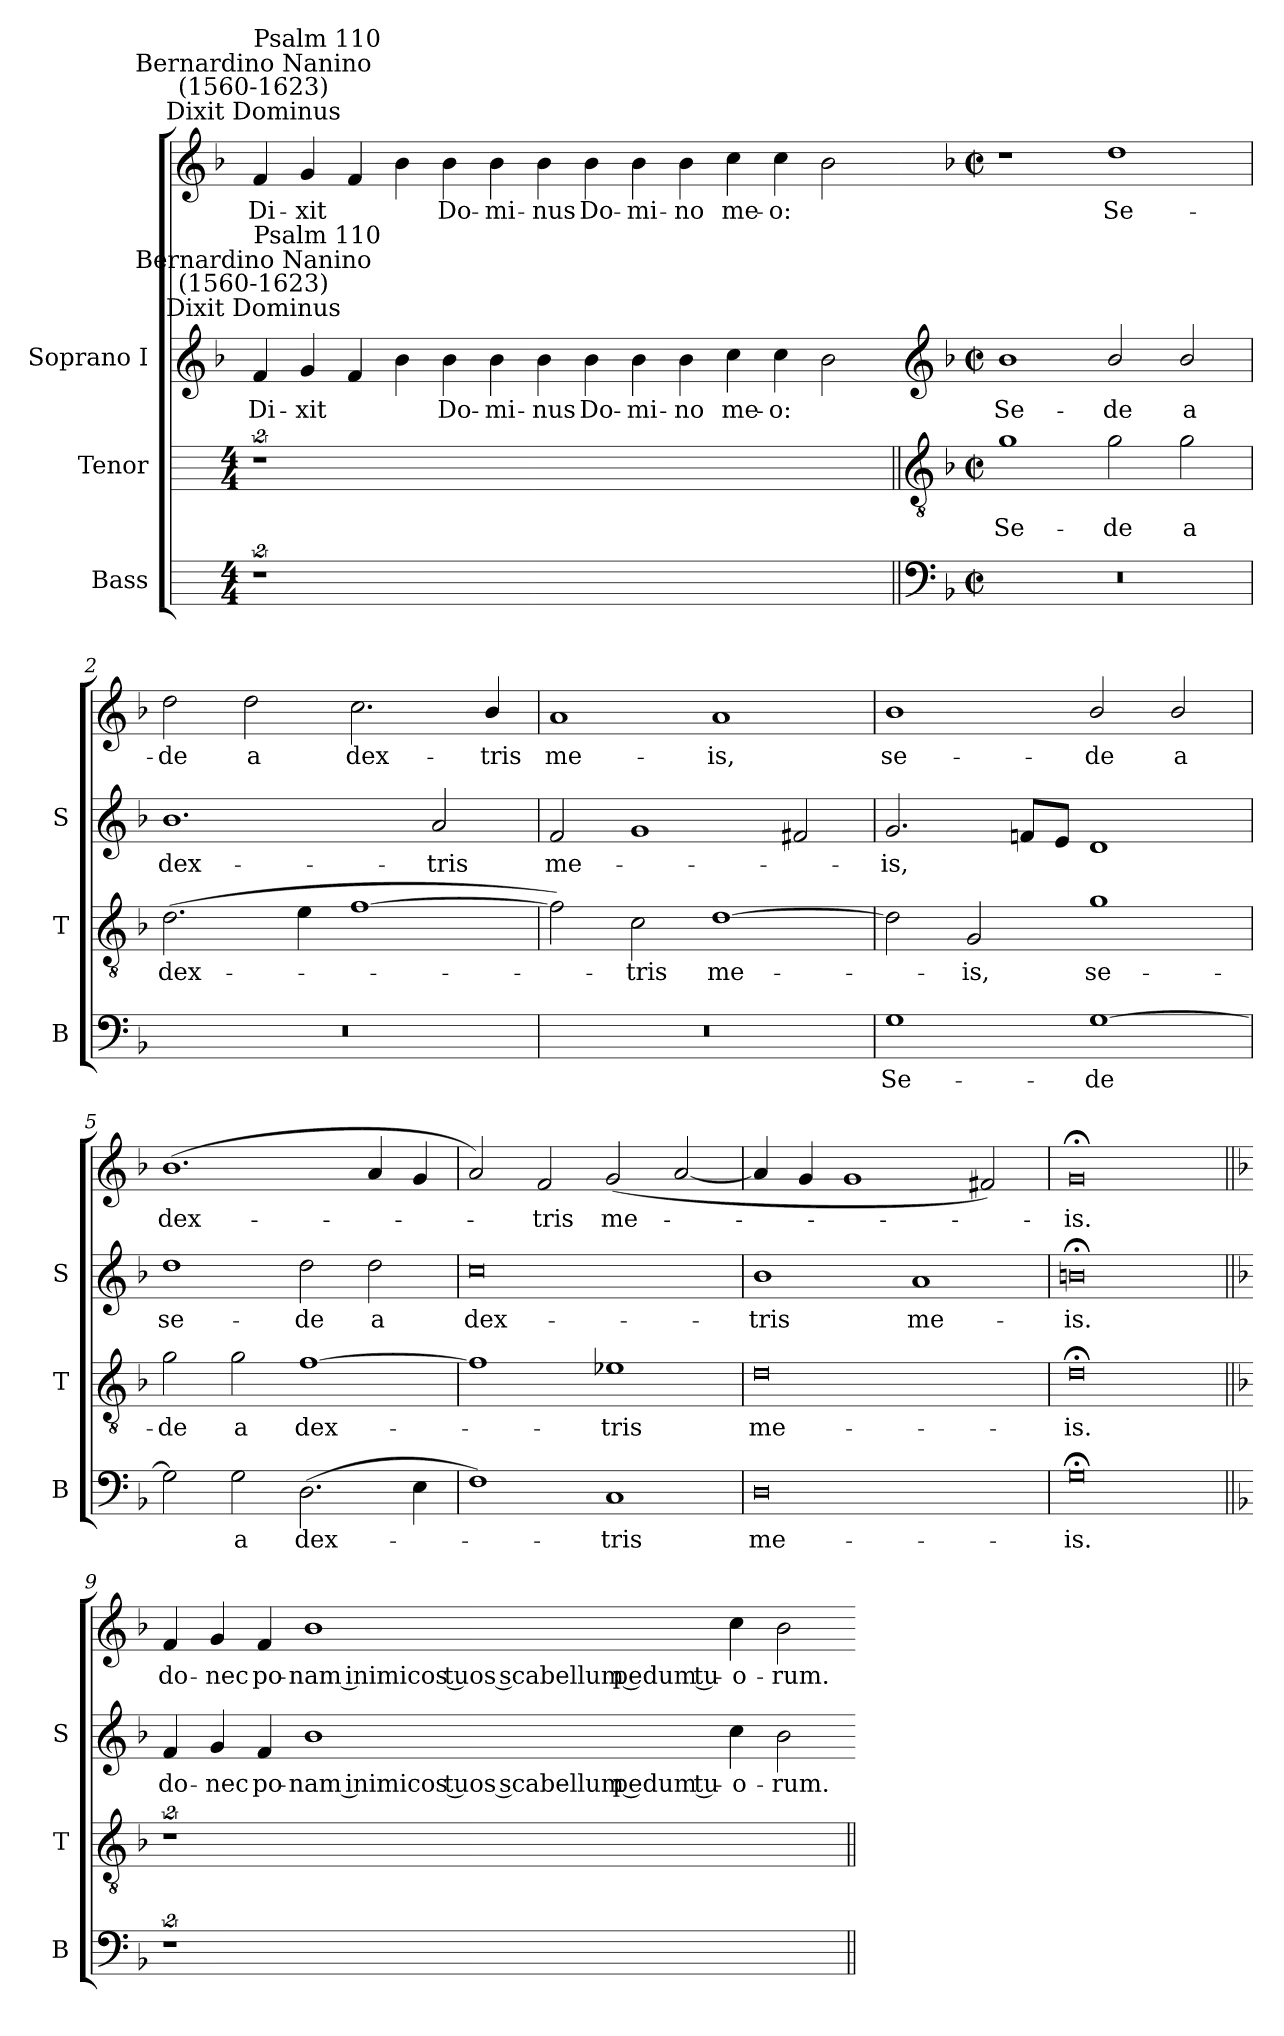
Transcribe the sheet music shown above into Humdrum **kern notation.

**kern	**text	**kern	**text	**kern	**text	**kern	**text
*part3	*part3	*part2	*part2	*part1	*part1	*part1	*part1
*staff4	*staff4	*staff3	*staff3	*staff2	*staff2	*staff1	*staff1
*I"Bass	*	*I"Tenor	*	*I"Soprano I	*	*	*
*I'B	*	*I'T	*	*I'S	*	*	*
*	*	*	*	*	*	*clefG2	*
*	*	*	*	*k[b-]	*	*k[b-]	*
*	*	*	*	*F:	*	*F:	*
*M4/4	*	*M4/4	*	*	*	*	*
=	=	=	=	=	=	=	=
!	!	!	!	!	!	!LO:TX:a:cj:t=Dixit Dominus	!
!	!	!	!	!	!	!LO:TX:a:cj:t=Bernardino Nanino\n(1560-1623)	!
!	!	!	!	!	!	!LO:TX:a:t=Psalm 110	!
!	!	!	!	!LO:TX:a:cj:t=Dixit Dominus	!	!	!
!	!	!	!	!LO:TX:a:cj:t=Bernardino Nanino\n(1560-1623)	!	!	!
!	!	!	!	!LO:TX:a:t=Psalm 110	!	!	!
!	!	!	!	!	!LO:LY:b	!	!LO:LY:b
2%7r	.	2%7r	.	4f	Di-	4f	Di-
!	!	!	!	!	!LO:LY:b	!	!LO:LY:b
.	.	.	.	4g	-xit	4g	-xit
.	.	.	.	4f	.	4f	.
.	.	.	.	4b-	.	4b-	.
!	!	!	!	!	!LO:LY:b	!	!LO:LY:b
.	.	.	.	4b-	Do-	4b-	Do-
!	!	!	!	!	!LO:LY:b	!	!LO:LY:b
.	.	.	.	4b-	-mi-	4b-	-mi-
!	!	!	!	!	!LO:LY:b	!	!LO:LY:b
.	.	.	.	4b-	-nus	4b-	-nus
!	!	!	!	!	!LO:LY:b	!	!LO:LY:b
.	.	.	.	4b-	Do-	4b-	Do-
!	!	!	!	!	!LO:LY:b	!	!LO:LY:b
.	.	.	.	4b-	-mi-	4b-	-mi-
!	!	!	!	!	!LO:LY:b	!	!LO:LY:b
.	.	.	.	4b-	-no	4b-	-no
!	!	!	!	!	!LO:LY:b	!	!LO:LY:b
.	.	.	.	4cc	me-	4cc	me-
!	!	!	!	!	!LO:LY:b	!	!LO:LY:b
.	.	.	.	4cc	-o:	4cc	-o:
.	.	.	.	2b-	.	2b-	.
!!LO:LB:g=z
=1||	=1-	=1||	=1-	=1-	=1-	=1-	=1-
*clefF4	*	*clefGv2	*	*clefG2	*	*	*
*k[b-]	*	*k[b-]	*	*k[b-]	*	*k[b-]	*
*F:	*	*F:	*	*F:	*	*F:	*
*M4/2	*	*M4/2	*	*M4/2	*	*M4/2	*
*met(c|)	*	*met(c|)	*	*met(c|)	*	*met(c|)	*
!	!	!	!LO:LY:b	!	!LO:LY:b	!	!
0r	.	1g	Se-	1b-	-Se-	1r	.
!	!	!	!LO:LY:b	!	!LO:LY:b	!	!LO:LY:b
.	.	2g	-de	2b-/	-de	1dd	Se-
!	!	!	!LO:LY:b	!	!LO:LY:b	!	!
.	.	2g	a	2b-/	a	.	.
=2	=2	=2	=2	=2	=2	=2	=2
!	!	!	!LO:LY:b	!	!LO:LY:b	!	!LO:LY:b
0r	.	(>2.d	dex-	1.b-	dex-	2dd	de
!	!	!	!	!	!	!	!LO:LY:b
.	.	.	.	.	.	2dd	a
.	.	4e	.	.	.	.	.
!	!	!	!	!	!	!	!LO:LY:b
.	.	[1f	.	.	.	2.cc	dex-
!	!	!	!	!	!LO:LY:b	!	!
.	.	.	.	2a	-tris	.	.
!	!	!	!	!	!	!	!LO:LY:b
.	.	.	.	.	.	4b-/	-tris
=3	=3	=3	=3	=3	=3	=3	=3
!	!	!	!	!	!LO:LY:b	!	!LO:LY:b
0r	.	2f])	.	2f	me-	1a	me-
!	!	!	!LO:LY:b	!	!	!	!
.	.	2c	tris	1g	.	.	.
!	!	!	!LO:LY:b	!	!	!	!LO:LY:b
.	.	[1d	me-	.	.	1a	-is,
.	.	.	.	2f#X	.	.	.
=4	=4	=4	=4	=4	=4	=4	=4
!	!LO:LY:b	!	!	!	!LO:LY:b	!	!LO:LY:b
1G	Se-	2d]	.	2.g	is,	1b-	se-
!	!	!	!LO:LY:b	!	!	!	!
.	.	2G	is,	.	.	.	.
.	.	.	.	8fnL	.	.	.
.	.	.	.	8eJ	.	.	.
!	!LO:LY:b	!	!LO:LY:b	!	!	!	!LO:LY:b
[1G	-de	1g	se-	1d	.	2b-/	-de
!	!	!	!	!	!	!	!LO:LY:b
.	.	.	.	.	.	2b-/	a
=5	=5	=5	=5	=5	=5	=5	=5
!	!	!	!LO:LY:b	!	!LO:LY:b	!	!LO:LY:b
2G]	.	2g	-de	1dd	se-	(<1.b-	dex-
!	!LO:LY:b	!	!LO:LY:b	!	!	!	!
2G	a	2g	a	.	.	.	.
!	!LO:LY:b	!	!LO:LY:b	!	!LO:LY:b	!	!
(>2.D	dex-	[1f	dex-	2dd	-de	.	.
!	!	!	!	!	!LO:LY:b	!	!
.	.	.	.	2dd	a	4a	.
4E	.	.	.	.	.	4g	.
=6	=6	=6	=6	=6	=6	=6	=6
!	!	!	!	!	!LO:LY:b	!	!
1F)	.	1f]	.	0cc	dex-	2a)	.
!	!	!	!	!	!	!	!LO:LY:b
.	.	.	.	.	.	2f	tris
!	!LO:LY:b	!	!LO:LY:b	!	!	!	!LO:LY:b
1C	tris	1e-X	tris	.	.	(<2g	me-
.	.	.	.	.	.	[2a	.
=7	=7	=7	=7	=7	=7	=7	=7
!	!LO:LY:b	!	!LO:LY:b	!	!LO:LY:b	!	!
0D	me-	0d	me-	1b-	-tris	4a]	.
.	.	.	.	.	.	4g	.
.	.	.	.	.	.	1g	.
!	!	!	!	!	!LO:LY:b	!	!
.	.	.	.	1a	me-	.	.
.	.	.	.	.	.	2f#X)	.
=8	=8	=8	=8	=8	=8	=8	=8
!	!LO:LY:b	!	!LO:LY:b	!	!LO:LY:b	!	!LO:LY:b
0G;<	-is.	0d;<	-is.	0bn;<	is.	0g;<	-is.
!!LO:LB:g=z
=9||	=9||	=9||	=9||	=9||	=9||	=9||	=9||
*	*	*	*	*k[b-]	*	*k[b-]	*
*	*	*	*	*F:	*	*F:	*
!	!	!	!	!	!LO:LY:b	!	!LO:LY:b
2%5r	.	2%5r	.	4f	do-	4f	do-
!	!	!	!	!	!LO:LY:b	!	!LO:LY:b
.	.	.	.	4g	-nec	4g	-nec
!	!	!	!	!	!LO:LY:b	!	!LO:LY:b
.	.	.	.	4f	po-	4f	po-
!	!	!	!	!	!LO:LY:b	!	!LO:LY:b
.	.	.	.	1b-	-nam inimicos tuos scabellum pedum tu-	1b-	-nam inimicos tuos scabellum pedum tu-
!	!	!	!	!	!LO:LY:b	!	!LO:LY:b
.	.	.	.	4cc	-o-	4cc	-o-
!	!	!	!	!	!LO:LY:b	!	!LO:LY:b
.	.	.	.	2b-	-rum.	2b-	-rum.
=||	=-	=||	=-	=-	=-	=-	=-
*-	*-	*-	*-	*-	*-	*-	*-
